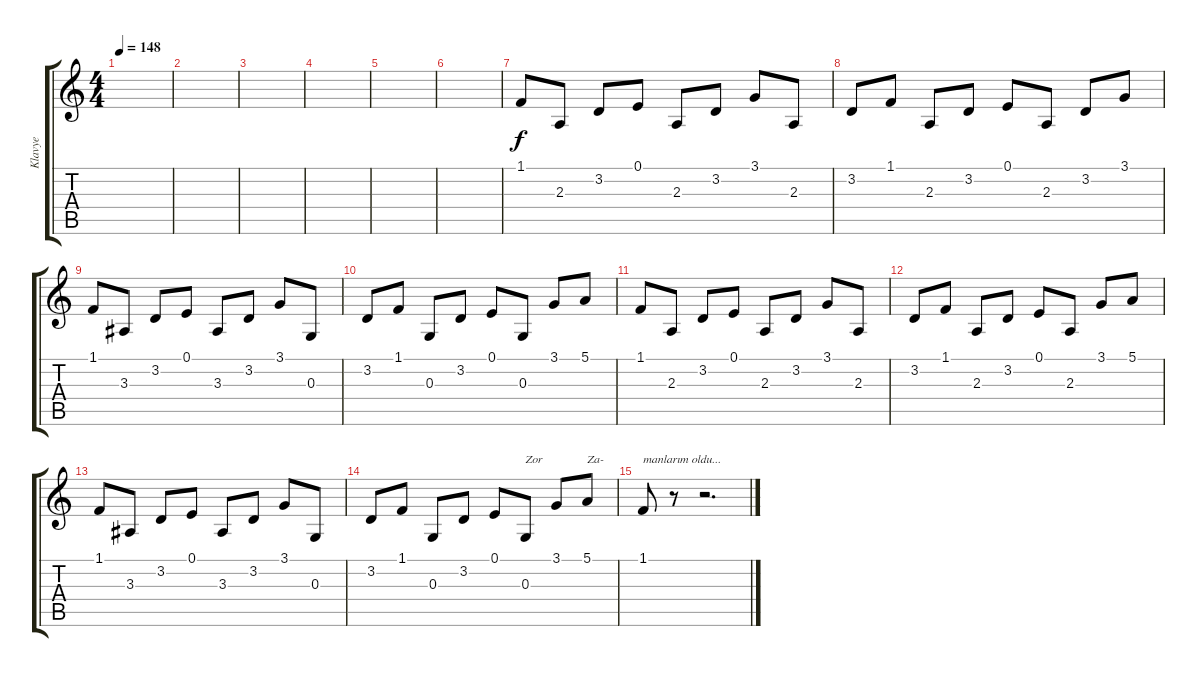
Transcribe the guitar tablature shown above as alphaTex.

\track ("Klavye" "Klavye") {instrument lead1square}
\staff {score tabs}
\tuning (E4 B3 G3 D3 A2 E2) {hide}
\ts (4 4)
\tempo 148
\clef g2
\ks c
|
|
|
|
|
|
1.1.8 2.3.8 3.2.8 0.1.8 2.3.8 3.2.8 3.1.8 2.3.8 |
3.2.8 1.1.8 2.3.8 3.2.8 0.1.8 2.3.8 3.2.8 3.1.8 |
1.1.8 3.3.8 3.2.8 0.1.8 3.3.8 3.2.8 3.1.8 0.3.8 |
3.2.8 1.1.8 0.3.8 3.2.8 0.1.8 0.3.8 3.1.8 5.1.8 |
1.1.8 2.3.8 3.2.8 0.1.8 2.3.8 3.2.8 3.1.8 2.3.8 |
3.2.8 1.1.8 2.3.8 3.2.8 0.1.8 2.3.8 3.1.8 5.1.8 |
1.1.8 3.3.8 3.2.8 0.1.8 3.3.8 3.2.8 3.1.8 0.3.8 |
3.2.8 1.1.8 0.3.8 3.2.8 0.1.8 0.3.8{txt "Zor"} 3.1.8 5.1.8{txt "Za-"} |
1.1.8{txt "manlarım oldu..."} r.8 r.2{d}
